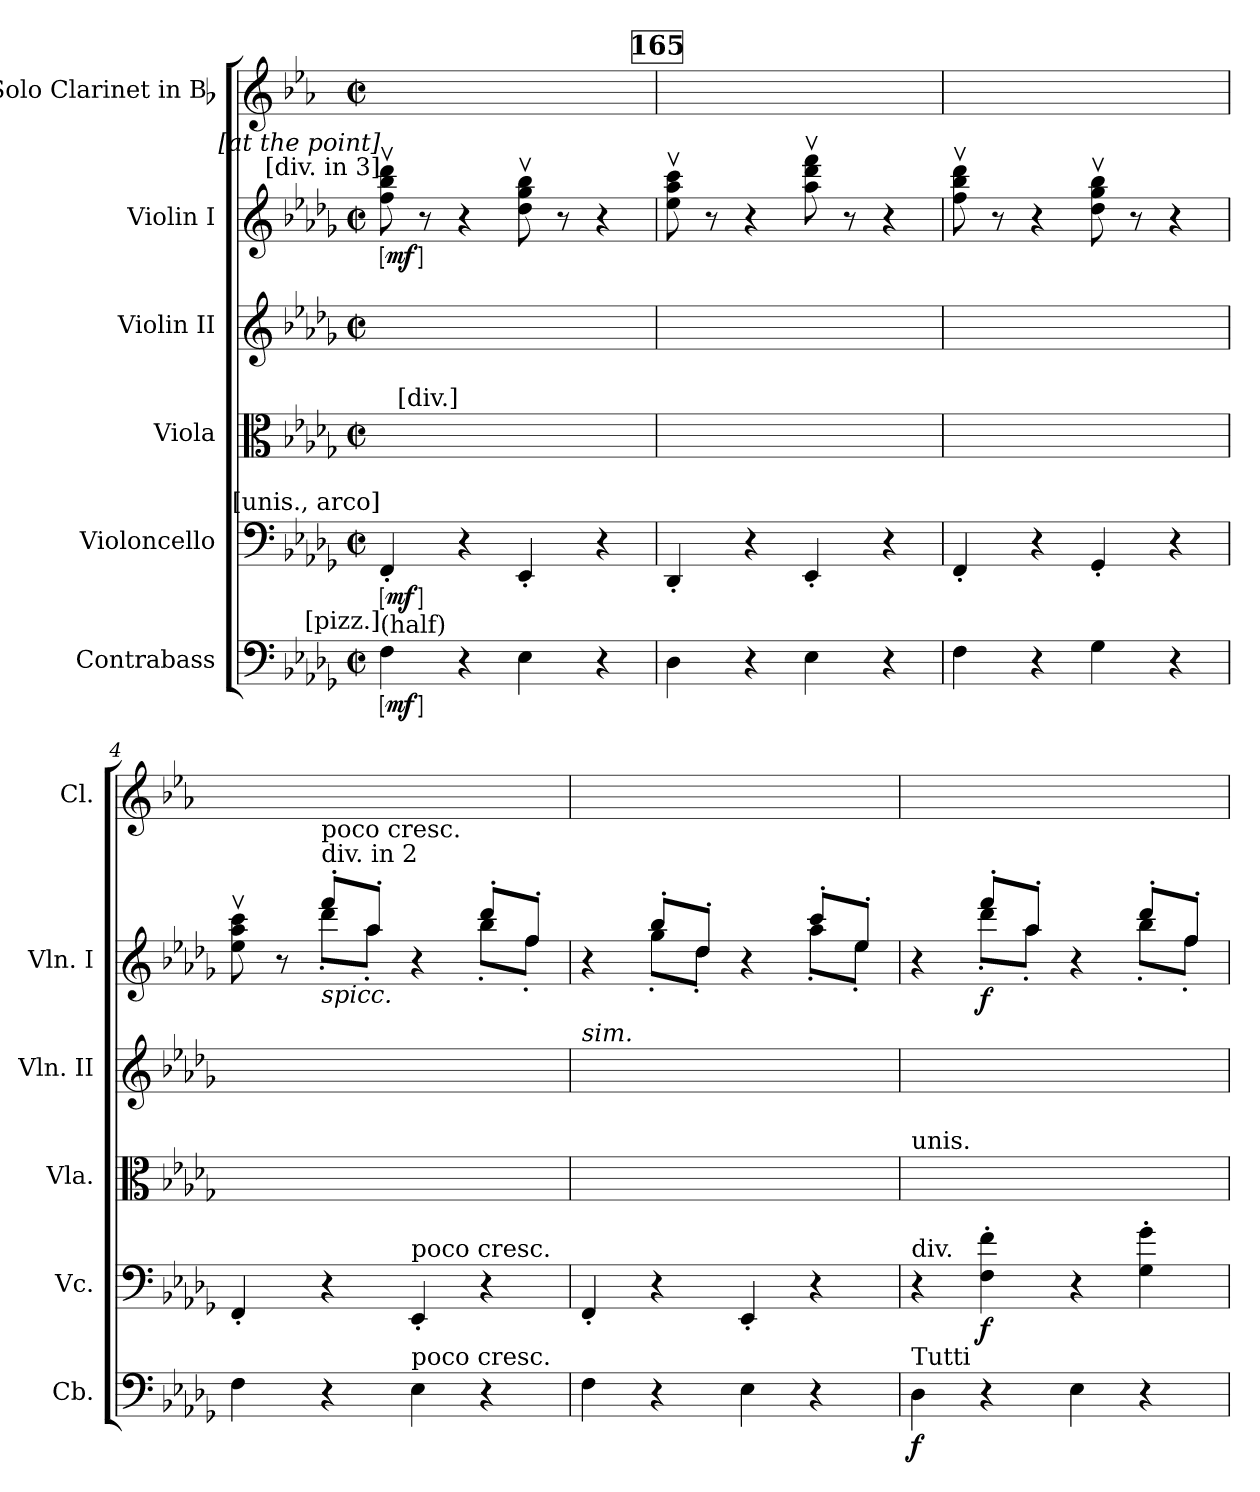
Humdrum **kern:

**kern	**dynam	**kern	**dynam	**kern	**kern	**kern	**dynam	**kern
*part6	*part6	*part5	*part5	*part4	*part3	*part2	*part2	*part1
*staff6	*staff6	*staff5	*staff5	*staff4	*staff3	*staff2	*staff2	*staff1
*I"Contrabass	*	*I"Violoncello	*	*I"Viola	*I"Violin II	*I"Violin I	*	*I"Solo Clarinet in Bb
*I'Cb.	*	*I'Vc.	*	*I'Vla.	*I'Vln. II	*I'Vln. I	*	*I'Cl.
*clefF4	*	*clefF4	*	*clefC3	*clefG2	*clefG2	*	*clefG2
*ITrd7c12	*	*	*	*	*	*	*	*ITrd1c2
*k[b-e-a-d-g-]	*	*k[b-e-a-d-g-]	*	*k[b-e-a-d-g-]	*k[b-e-a-d-g-]	*k[b-e-a-d-g-]	*	*k[b-e-a-d-g-]
*D-:	*	*D-:	*	*D-:	*D-:	*D-:	*	*D-:
*M2/2	*	*M2/2	*	*M2/2	*M2/2	*M2/2	*	*M2/2
*met(c|)	*	*met(c|)	*	*met(c|)	*met(c|)	*met(c|)	*	*met(c|)
=1	=1	=1	=1	=1	=1	=1	=1	=1
!	!	!	!	!	!	!LO:TX:a:rj:t=[div. in 3]	!	!
!	!	!	!	!	!	!LO:TX:a:i:rj:t=[at the point]	!	!
!	!	!LO:TX:a:rj:t=[unis., arco]	!	!	!	!	!	!
!LO:TX:a:t=(half)	!	!	!	!	!	!	!	!
!LO:TX:a:rj:t=[pizz.]	!	!	!	!	!	!	!	!
!	!LO:DY:ed=brack	!	!LO:DY:ed=brack	!	!	!	!LO:DY:ed=brack	!
4FF	mf	4FF'	mf	4ryy	1ryy	8ffv 8bb-v 8ddd-v	mf	4ryy
.	.	.	.	.	.	8r	.	.
!	!	!	!	!LO:TX:a:rj:t=[div.]	!	!	!	!
4r	.	4r	.	4ryy	.	4r	.	4ryy
4EE-	.	4EE-'	.	4ryy	.	8dd-v 8gg-v 8bb-v	.	4ryy
.	.	.	.	.	.	8r	.	.
4r	.	4r	.	4ryy	.	4r	.	4ryy
!!LO:REH:place=s1:t=165
=2	=2	=2	=2	=2	=2	=2	=2	=2
4DD-	.	4DD-'	.	4ryy	1ryy	8ee-v 8aa-v 8cccv	.	4ryy
.	.	.	.	.	.	8r	.	.
4r	.	4r	.	4ryy	.	4r	.	4ryy
4EE-	.	4EE-'	.	4ryy	.	8aa-v 8ddd-v 8fffv	.	4ryy
.	.	.	.	.	.	8r	.	.
4r	.	4r	.	4ryy	.	4r	.	4ryy
=3	=3	=3	=3	=3	=3	=3	=3	=3
4FF	.	4FF'	.	4ryy	1ryy	8ffv 8bb-v 8ddd-v	.	4ryy
.	.	.	.	.	.	8r	.	.
4r	.	4r	.	4ryy	.	4r	.	4ryy
4GG-	.	4GG-'	.	4ryy	.	8dd-v 8gg-v 8bb-v	.	4ryy
.	.	.	.	.	.	8r	.	.
4r	.	4r	.	4ryy	.	4r	.	4ryy
=4	=4	=4	=4	=4	=4	=4	=4	=4
*	*	*	*	*	*	*^	*	*
4FF	.	4FF'	.	1ryy	1ryy	8ee-v 8aa-v 8cccv	4ryy	.	4ryy
.	.	.	.	.	.	8r	.	.	.
!	!	!	!	!	!	!LO:TX:b:i:t=spicc.	!	!	!
!	!	!	!	!	!	!LO:TX:a:t=div. in 2	!	!	!
!	!	!	!	!	!	!LO:TX:t=poco cresc.	!	!	!
4r	.	4r	.	.	.	8fff'L	8ddd-'L	.	4ryy
.	.	.	.	.	.	8aa-'J	8aa-'J	.	.
!	!	!LO:TX:t=poco cresc.	!	!	!	!	!	!	!
!LO:TX:t=poco cresc.	!	!	!	!	!	!	!	!	!
4EE-	.	4EE-'	.	.	.	4r	4ryy	.	4ryy
4r	.	4r	.	.	.	8ddd-'L	8bb-'L	.	4ryy
.	.	.	.	.	.	8ff'J	8ff'J	.	.
=5	=5	=5	=5	=5	=5	=5	=5	=5	=5
!	!	!	!	!	!LO:TX:a:i:t=sim.	!	!	!	!
4FF	.	4FF'	.	1ryy	1ryy	4r	4ryy	.	4ryy
4r	.	4r	.	.	.	8bb-'L	8gg-'L	.	4ryy
.	.	.	.	.	.	8dd-'J	8dd-'J	.	.
4EE-	.	4EE-'	.	.	.	4r	4ryy	.	4ryy
4r	.	4r	.	.	.	8ccc'L	8aa-'L	.	4ryy
.	.	.	.	.	.	8ee-'J	8ee-'J	.	.
=6	=6	=6	=6	=6	=6	=6	=6	=6	=6
!	!	!	!	!LO:TX:a:t=unis.	!	!	!	!	!
!	!	!LO:TX:a:t=div.	!	!	!	!	!	!	!
!LO:TX:a:t=Tutti	!	!	!	!	!	!	!	!	!
4DD-	f	4r	.	4ryy	1ryy	4r	4ryy	.	4ryy
4r	.	4F' 4f'	f	8ryy	.	8fff'L	8ddd-'L	f	4ryy
.	.	.	.	8ryy	.	8aa-'J	8aa-'J	.	.
4EE-	.	4r	.	4ryy	.	4r	4ryy	.	4ryy
4r	.	4G-' 4g-'	.	8ryy	.	8ddd-'L	8bb-'L	.	8ryy
.	.	.	.	8ryy	.	8ff'J	8ff'J	.	8ryy
*	*	*	*	*	*	*v	*v	*	*
=	=	=	=	=	=	=	=	=
*-	*-	*-	*-	*-	*-	*-	*-	*-
